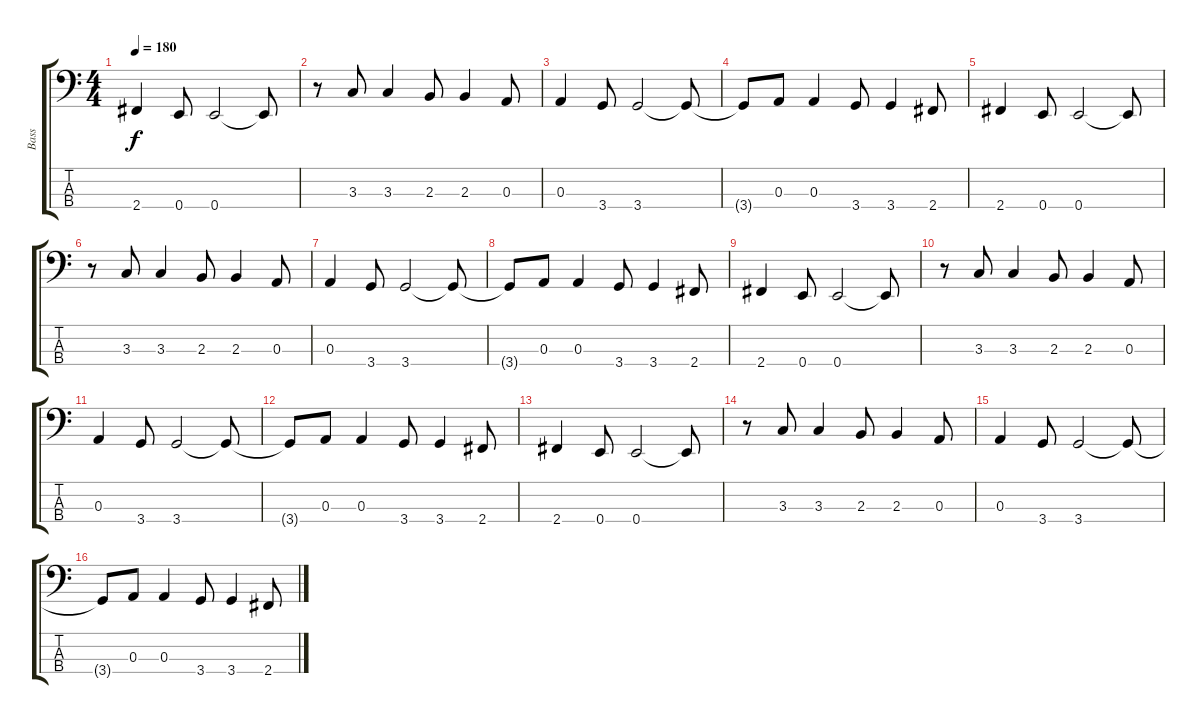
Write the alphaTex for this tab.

\track ("Bass" "Bass") {instrument electricbasspick}
\staff {score tabs}
\tuning (G2 D2 A1 E1) {hide}
\ts (4 4)
\tempo 180
\clef f4
\ks c
2.4.4{dy f} 0.4.8 0.4.2 0.4{t}.8 |
r.8 3.3.8 3.3.4 2.3.8 2.3.4 0.3.8 |
0.3.4 3.4.8 3.4.2 3.4{t}.8 |
3.4{t}.8 0.3.8 0.3.4 3.4.8 3.4.4 2.4.8 |
2.4.4 0.4.8 0.4.2 0.4{t}.8 |
r.8 3.3.8 3.3.4 2.3.8 2.3.4 0.3.8 |
0.3.4 3.4.8 3.4.2 3.4{t}.8 |
3.4{t}.8 0.3.8 0.3.4 3.4.8 3.4.4 2.4.8 |
2.4.4 0.4.8 0.4.2 0.4{t}.8 |
r.8 3.3.8 3.3.4 2.3.8 2.3.4 0.3.8 |
0.3.4 3.4.8 3.4.2 3.4{t}.8 |
3.4{t}.8 0.3.8 0.3.4 3.4.8 3.4.4 2.4.8 |
2.4.4 0.4.8 0.4.2 0.4{t}.8 |
r.8 3.3.8 3.3.4 2.3.8 2.3.4 0.3.8 |
0.3.4 3.4.8 3.4.2 3.4{t}.8 |
3.4{t}.8 0.3.8 0.3.4 3.4.8 3.4.4 2.4.8
